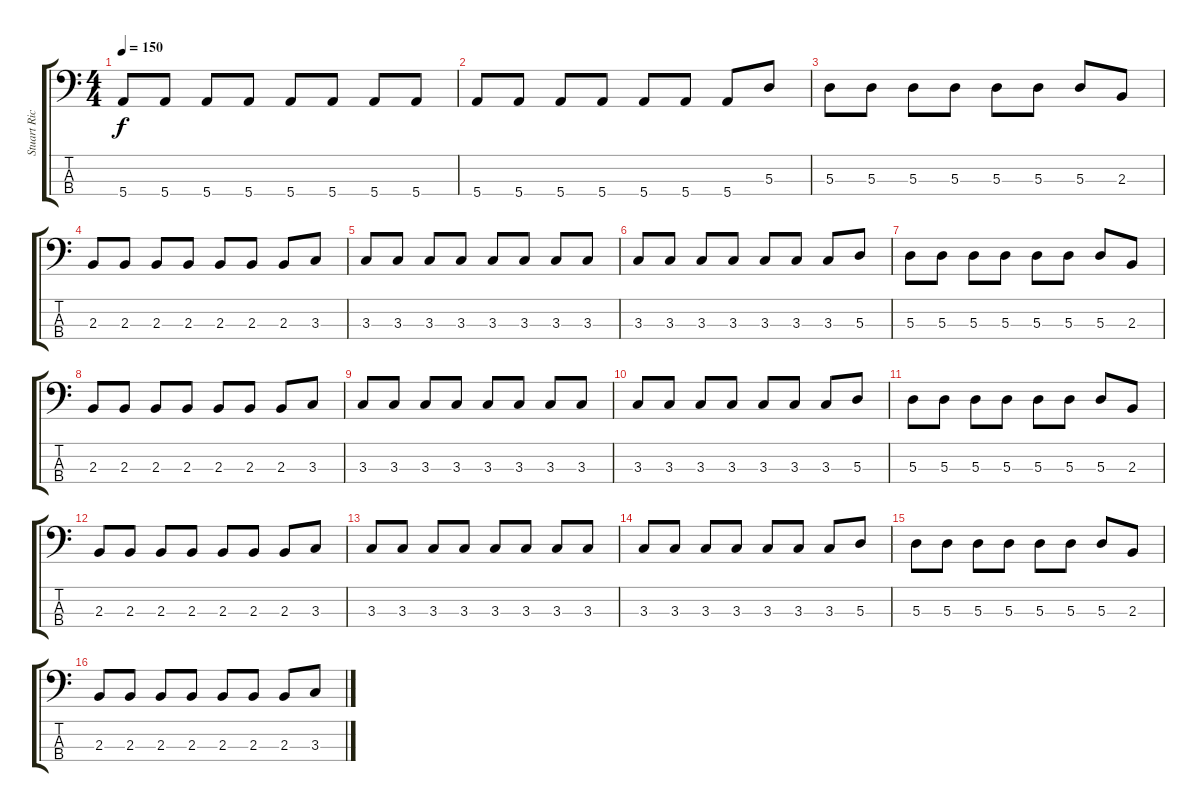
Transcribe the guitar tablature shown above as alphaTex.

\track ("Stuart Richardson" "Stuart Ric") {instrument electricbassfinger}
\staff {score tabs}
\tuning (G2 D2 A1 E1) {hide}
\ts (4 4)
\tempo 150
\clef f4
\ks c
5.4.8{dy f} 5.4.8 5.4.8 5.4.8 5.4.8 5.4.8 5.4.8 5.4.8 |
5.4.8 5.4.8 5.4.8 5.4.8 5.4.8 5.4.8 5.4.8 5.3.8{instrument overdrivenguitar} |
5.3.8 5.3.8 5.3.8 5.3.8 5.3.8 5.3.8 5.3.8 2.3.8 |
2.3.8 2.3.8 2.3.8 2.3.8 2.3.8 2.3.8 2.3.8 3.3.8 |
3.3.8 3.3.8 3.3.8 3.3.8 3.3.8 3.3.8 3.3.8 3.3.8 |
3.3.8 3.3.8 3.3.8 3.3.8 3.3.8 3.3.8 3.3.8 5.3.8 |
5.3.8 5.3.8 5.3.8 5.3.8 5.3.8 5.3.8 5.3.8 2.3.8 |
2.3.8 2.3.8 2.3.8 2.3.8 2.3.8 2.3.8 2.3.8 3.3.8 |
3.3.8 3.3.8 3.3.8 3.3.8 3.3.8 3.3.8 3.3.8 3.3.8 |
3.3.8 3.3.8 3.3.8 3.3.8 3.3.8 3.3.8 3.3.8 5.3.8 |
5.3.8 5.3.8 5.3.8 5.3.8 5.3.8 5.3.8 5.3.8 2.3.8 |
2.3.8 2.3.8 2.3.8 2.3.8 2.3.8 2.3.8 2.3.8 3.3.8 |
3.3.8 3.3.8 3.3.8 3.3.8 3.3.8 3.3.8 3.3.8 3.3.8 |
3.3.8 3.3.8 3.3.8 3.3.8 3.3.8 3.3.8 3.3.8 5.3.8 |
5.3.8 5.3.8 5.3.8 5.3.8 5.3.8 5.3.8 5.3.8 2.3.8 |
2.3.8 2.3.8 2.3.8 2.3.8 2.3.8 2.3.8 2.3.8 3.3.8
